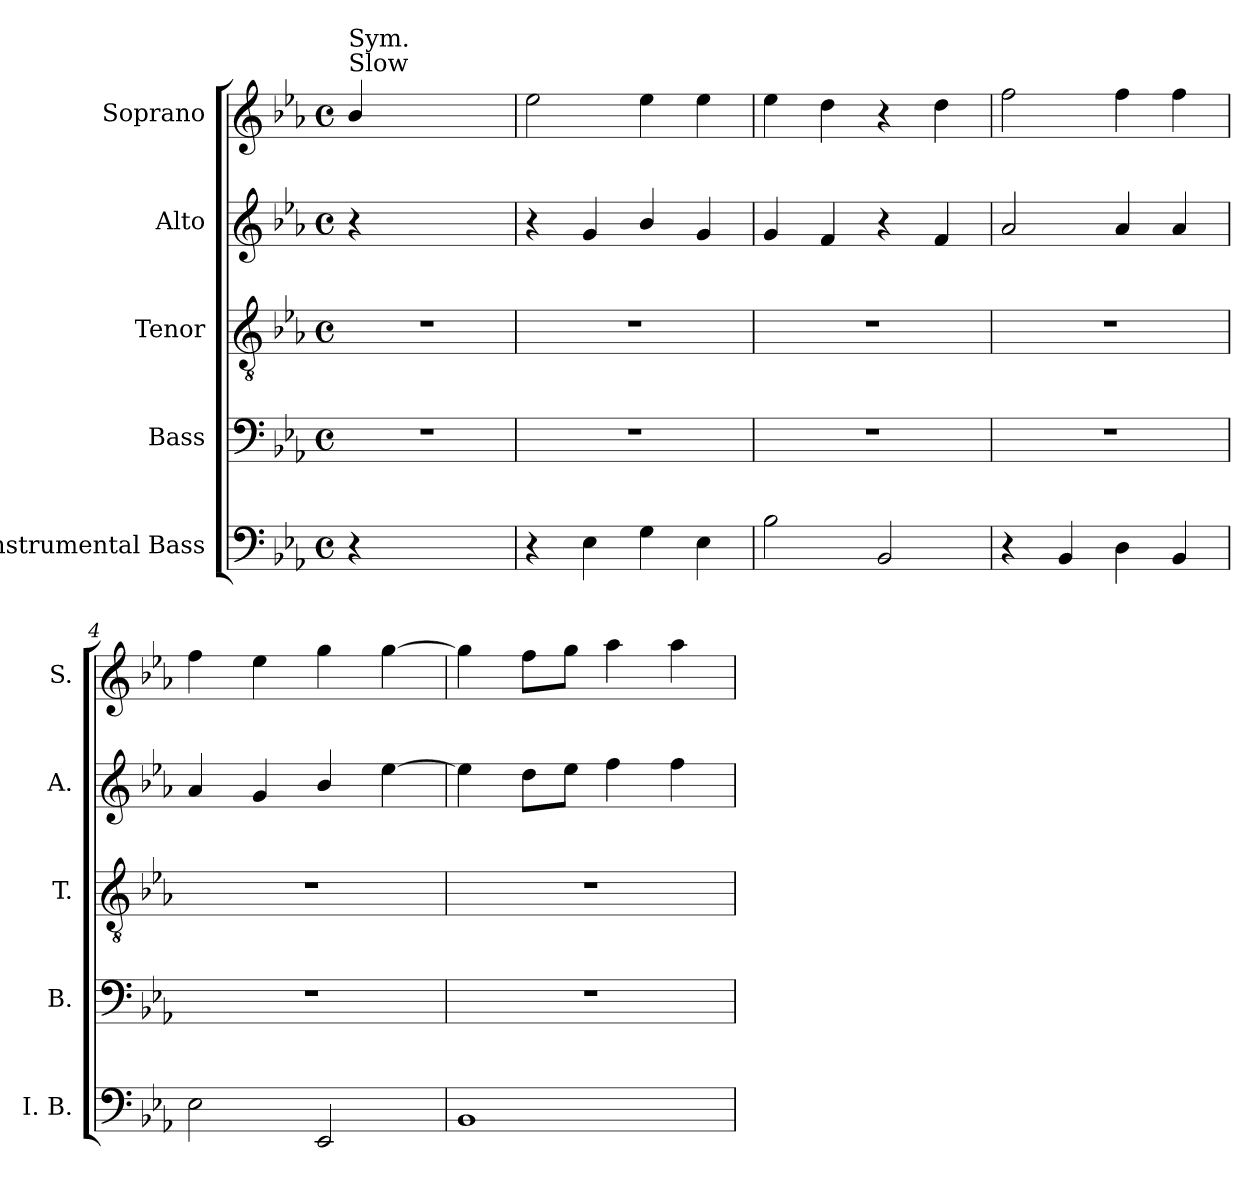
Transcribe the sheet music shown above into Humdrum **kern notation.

**kern	**kern	**kern	**kern	**kern
*part5	*part4	*part3	*part2	*part1
*staff5	*staff4	*staff3	*staff2	*staff1
*I"Instrumental Bass	*I"Bass	*I"Tenor	*I"Alto	*I"Soprano
*I'I. B.	*I'B.	*I'T.	*I'A.	*I'S.
!!LO:PB:g=z
*clefF4	*clefF4	*clefGv2	*clefG2	*clefG2
*k[b-e-a-]	*k[b-e-a-]	*k[b-e-a-]	*k[b-e-a-]	*k[b-e-a-]
*E-:	*E-:	*E-:	*E-:	*E-:
*M4/4	*M4/4	*M4/4	*M4/4	*M4/4
*met(c)	*met(c)	*met(c)	*met(c)	*met(c)
=	=	=	=	=
!	!	!	!	!LO:TX:a:t=Slow
!	!	!	!	!LO:TX:t=Sym.
!	!LO:N:vis=1	!LO:N:vis=1	!	!
4r	1r	1r	4r	4b-i/
2.ryy	.	.	2.ryy	2.ryy
=1	=1	=1	=1	=1
4r	1r	1r	4r	2ee-i\
4E-i\	.	.	4gi/	.
4Gi\	.	.	4b-i/	4ee-i\
4E-i\	.	.	4gi/	4ee-i\
=2	=2	=2	=2	=2
2B-i\	1r	1r	4gi/	4ee-i\
.	.	.	4fi/	4ddi\
2BB-i/	.	.	4r	4r
.	.	.	4fi/	4ddi\
=3	=3	=3	=3	=3
4r	1r	1r	2a-i/	2ffi\
4BB-i/	.	.	.	.
4Di\	.	.	4a-i/	4ffi\
4BB-i/	.	.	4a-i/	4ffi\
=4	=4	=4	=4	=4
2E-i\	1r	1r	4a-i/	4ffi\
.	.	.	4gi/	4ee-i\
2EE-i/	.	.	4b-i/	4ggi\
.	.	.	[4ee-i\	[4ggi\
=5	=5	=5	=5	=5
1BB-i	1r	1r	4ee-i\]	4ggi\]
.	.	.	8ddi\L	8ffi\L
.	.	.	8ee-i\J	8ggi\J
.	.	.	4ffi\	4aa-i\
.	.	.	4ffi\	4aa-i\
=	=	=	=	=
*-	*-	*-	*-	*-
